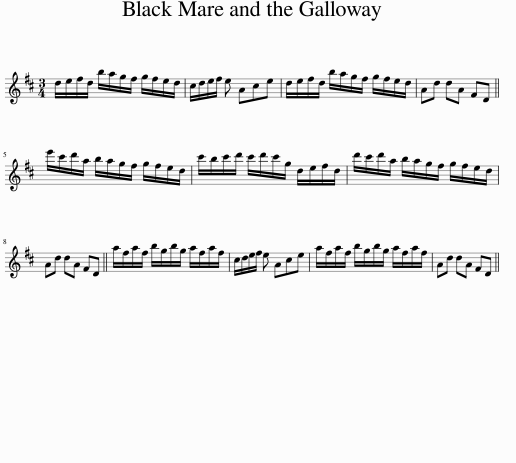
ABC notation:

X:1
L:1/8
M:3/4
I:linebreak $
K:D
V:1 treble
V:1
 d/e/f/d/ b/a/g/f/ g/f/e/d/ | c/d/e/f/ e Ace | d/e/f/d/ b/a/g/f/ g/f/e/d/ | Ad dA FD ||$ e'/c'/d'/a/ b/a/g/f/ g/f/e/d/ | %5
 c'/b/c'/d'/ c'/d'/c'/g/ d/e/f/d/ | d'/c'/d'/a/ b/a/g/f/ g/f/e/d/ |$ Ad dA FD || a/f/a/f/ b/g/b/g/ a/f/a/f/ | c/d/e/f/ e Ace | %10
 a/f/a/f/ b/g/b/g/ a/f/a/f/ | Ad dA FD || %12
